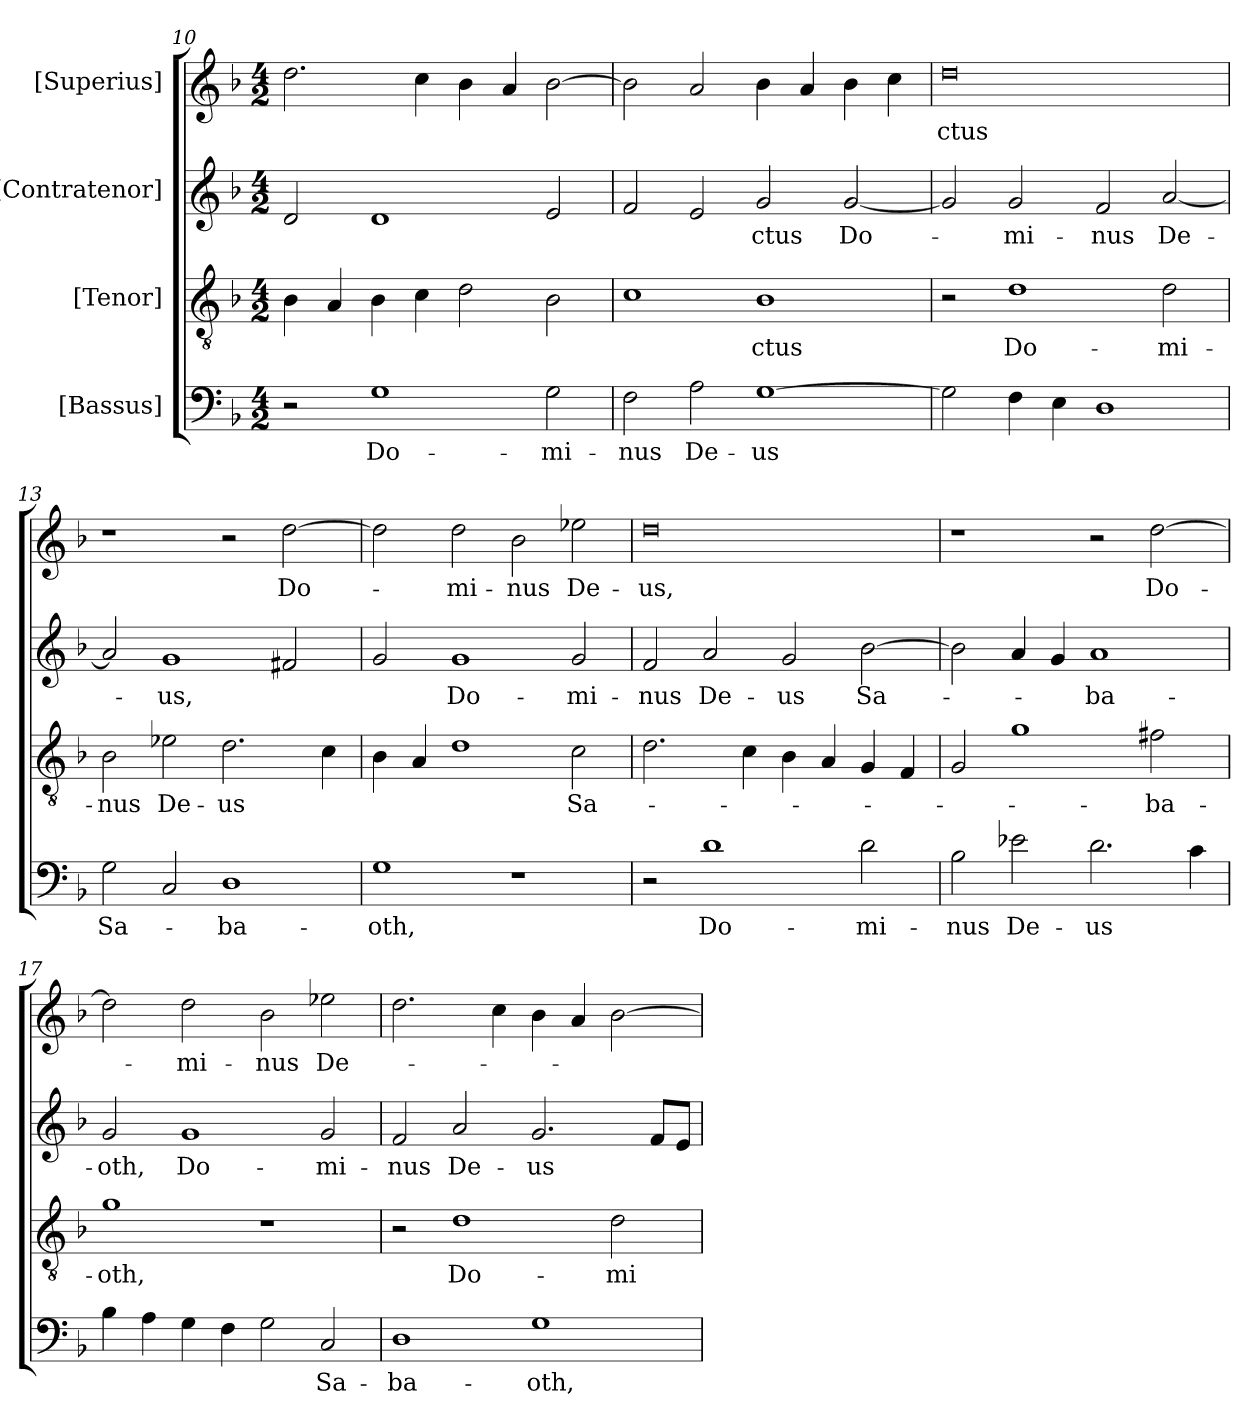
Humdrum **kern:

**kern	**text	**kern	**text	**kern	**text	**kern	**text
*part4	*part4	*part3	*part3	*part2	*part2	*part1	*part1
*staff4	*staff4	*staff3	*staff3	*staff2	*staff2	*staff1	*staff1
*I"[Bassus]	*	*I"[Tenor]	*	*I"[Contratenor]	*	*I"[Superius]	*
*clefF4	*	*clefGv2	*	*clefG2	*	*clefG2	*
*k[b-]	*	*k[b-]	*	*k[b-]	*	*k[b-]	*
*M4/2	*	*M4/2	*	*M4/2	*	*M4/2	*
=10	=10	=10	=10	=10	=10	=10	=10
2r	.	4B-\	.	2d/	.	2.dd\	.
.	.	4A/	.	.	.	.	.
1G\	Do-	4B-\	.	1d/	.	.	.
.	.	4c\	.	.	.	4cc\	.
.	.	2d\	.	.	.	4b-\	.
.	.	.	.	.	.	4a/	.
2G\	-mi-	2B-\	.	2e/	.	[2b-\	.
=11	=11	=11	=11	=11	=11	=11	=11
2F\	-nus	1c\	.	2f/	.	2b-\]	.
2A\	De-	.	.	2e/	.	2a/	.
[1G\	-us	1B-\	-ctus	2g/	-ctus	4b-\	.
.	.	.	.	.	.	4a/	.
.	.	.	.	[2g/	Do-	4b-\	.
.	.	.	.	.	.	4cc\	.
=12	=12	=12	=12	=12	=12	=12	=12
2G\]	.	2r	.	2g/]	.	0dd\	-ctus
4F\	.	1d\	Do-	2g/	-mi-	.	.
4E\	.	.	.	.	.	.	.
1D\	.	.	.	2f/	-nus	.	.
.	.	2d\	-mi-	[2a/	De-	.	.
=13	=13	=13	=13	=13	=13	=13	=13
2G\	Sa-	2B-\	-nus	2a/]	.	1r	.
2C/	.	2e-X\	De-	1g/	-us,	.	.
1D\	-ba-	2.d\	-us	.	.	2r	.
.	.	.	.	2f#X/	.	[2dd\	Do-
.	.	4c\	.	.	.	.	.
=14	=14	=14	=14	=14	=14	=14	=14
1G\	-oth,	4B-\	.	2g/	.	2dd\]	.
.	.	4A/	.	.	.	.	.
.	.	1d\	.	1g/	Do-	2dd\	-mi-
1r	.	.	.	.	.	2b-\	-nus
.	.	2c\	Sa-	2g/	-mi-	2ee-X\	De-
=15	=15	=15	=15	=15	=15	=15	=15
2r	.	2.d\	.	2f/	-nus	0dd\	-us,
1d\	Do-	.	.	2a/	De-	.	.
.	.	4c\	.	.	.	.	.
.	.	4B-\	.	2g/	-us	.	.
.	.	4A/	.	.	.	.	.
2d\	-mi-	4G/	.	[2b-\	Sa-	.	.
.	.	4F/	.	.	.	.	.
=16	=16	=16	=16	=16	=16	=16	=16
2B-\	-nus	2G/	.	2b-\]	.	1r	.
2e-X\	De-	1g\	.	4a/	.	.	.
.	.	.	.	4g/	.	.	.
2.d\	-us	.	.	1a/	-ba-	2r	.
.	.	2f#X\	-ba-	.	.	[2dd\	Do-
4c\	.	.	.	.	.	.	.
=17	=17	=17	=17	=17	=17	=17	=17
4B-\	.	1g\	-oth,	2g/	-oth,	2dd\]	.
4A\	.	.	.	.	.	.	.
4G\	.	.	.	1g/	Do-	2dd\	-mi-
4F\	.	.	.	.	.	.	.
2G\	.	1r	.	.	.	2b-\	-nus
2C/	Sa-	.	.	2g/	-mi-	2ee-X\	De-
=18	=18	=18	=18	=18	=18	=18	=18
1D\	-ba-	2r	.	2f/	-nus	2.dd\	.
.	.	1d\	Do-	2a/	De-	.	.
.	.	.	.	.	.	4cc\	.
1G\	-oth,	.	.	2.g/	-us	4b-\	.
.	.	.	.	.	.	4a/	.
.	.	2d\	-mi-	.	.	[2b-\	.
.	.	.	.	8f/L	.	.	.
.	.	.	.	8e/J	.	.	.
=	=	=	=	=	=	=	=
*-	*-	*-	*-	*-	*-	*-	*-
